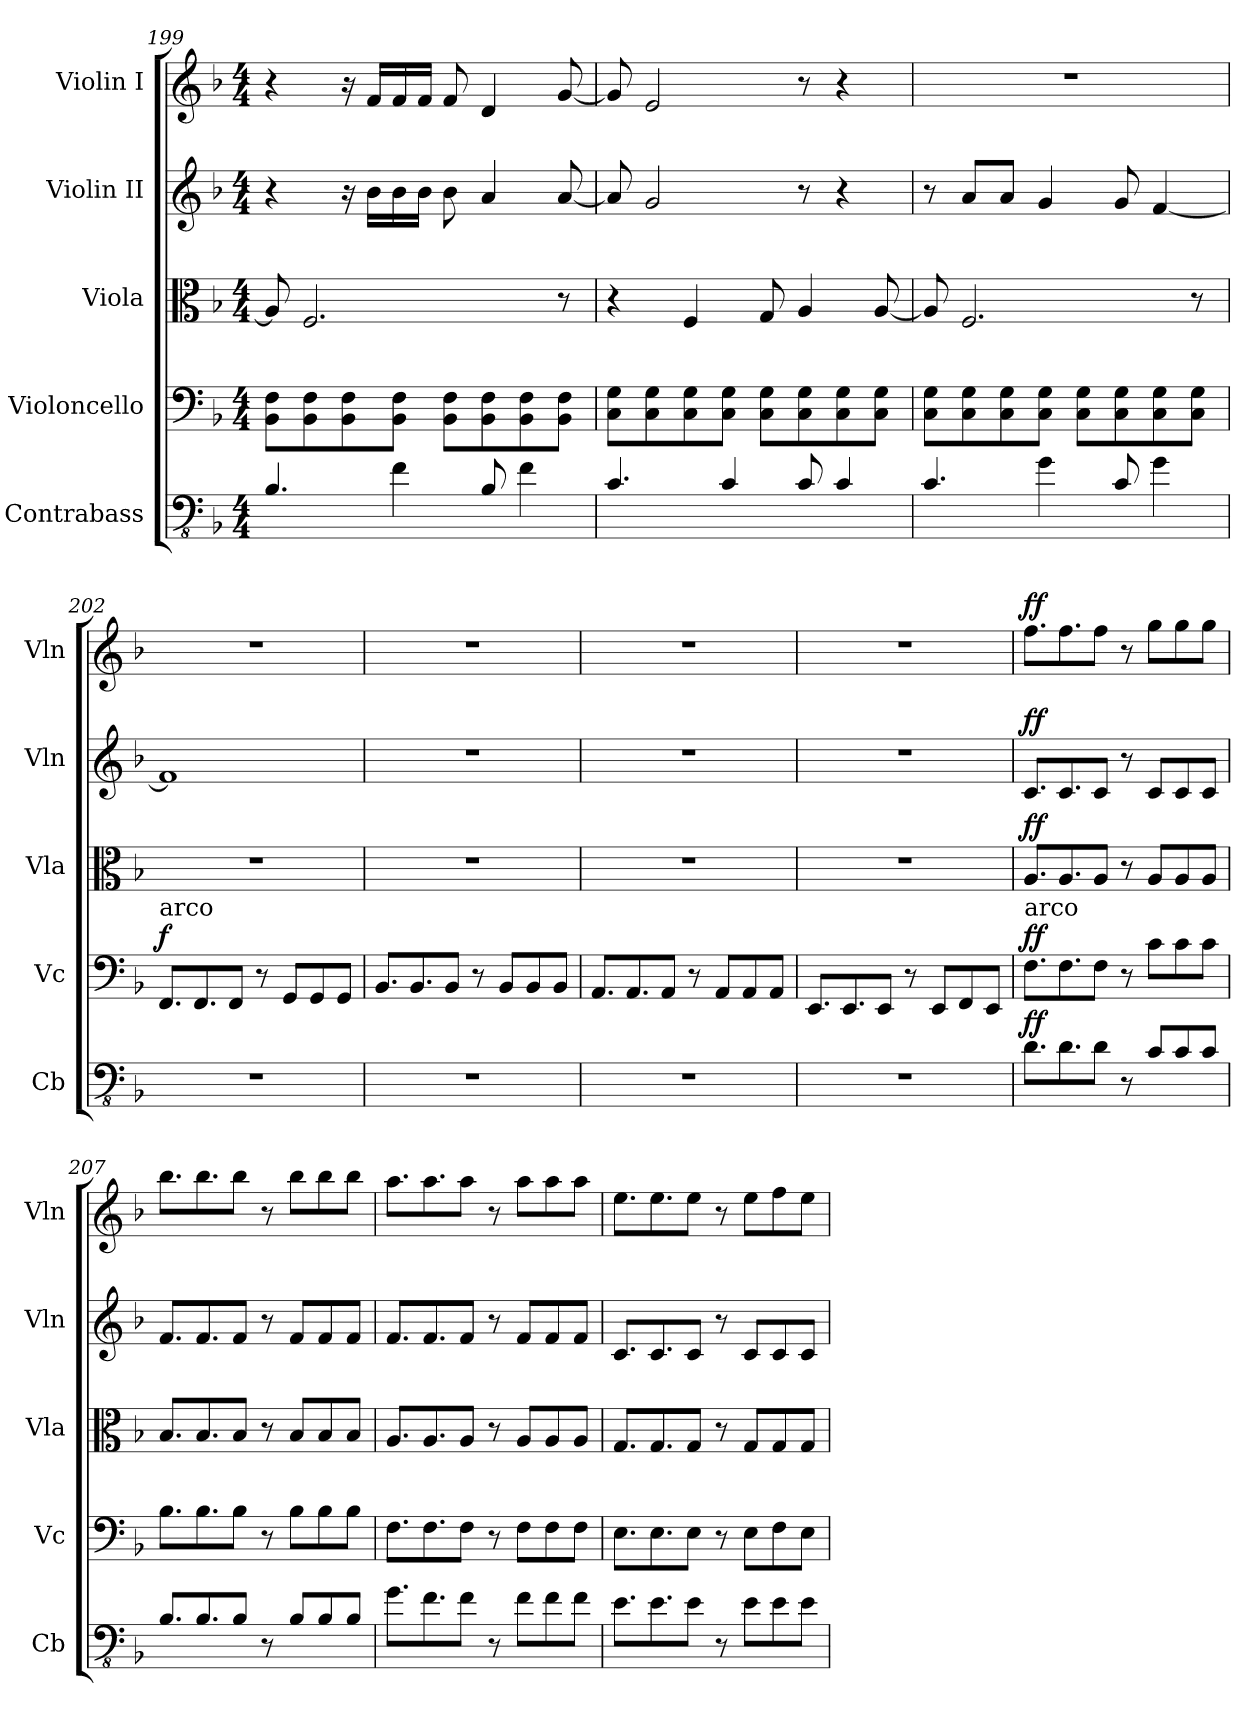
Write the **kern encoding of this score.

**kern	**dynam	**kern	**dynam	**kern	**dynam	**kern	**dynam	**kern	**dynam
*part5	*part5	*part4	*part4	*part3	*part3	*part2	*part2	*part1	*part1
*staff5	*staff5	*staff4	*staff4	*staff3	*staff3	*staff2	*staff2	*staff1	*staff1
*I"Contrabass	*	*I"Violoncello	*	*I"Viola	*	*I"Violin II	*	*I"Violin I	*
*I'Cb	*	*I'Vc	*	*I'Vla	*	*I'Vln	*	*I'Vln	*
*clefFv4	*	*clefF4	*	*clefC3	*	*clefG2	*	*clefG2	*
*ITrd7c12	*	*	*	*	*	*	*	*	*
*k[b-]	*	*k[b-]	*	*k[b-]	*	*k[b-]	*	*k[b-]	*
*M4/4	*	*M4/4	*	*M4/4	*	*M4/4	*	*M4/4	*
=199	=199	=199	=199	=199	=199	=199	=199	=199	=199
4.BBB-/	.	8BB-\ 8F\L	.	8A/]	.	4r	.	4r	.
.	.	8BB-\ 8F\	.	2.F/	.	.	.	.	.
.	.	8BB-\ 8F\	.	.	.	16r	.	16r	.
.	.	.	.	.	.	16b-\LL	.	16f/LL	.
4FF\	.	8BB-\ 8F\J	.	.	.	16b-\	.	16f/	.
.	.	.	.	.	.	16b-\JJ	.	16f/JJ	.
.	.	8BB-\ 8F\L	.	.	.	8b-\	.	8f/	.
8BBB-/	.	8BB-\ 8F\	.	.	.	4a/	.	4d/	.
4FF\	.	8BB-\ 8F\	.	.	.	.	.	.	.
.	.	8BB-\ 8F\J	.	8r	.	[8a/	.	[8g/	.
=200	=200	=200	=200	=200	=200	=200	=200	=200	=200
4.CC/	.	8C\ 8G\L	.	4r	.	8a/]	.	8g/]	.
.	.	8C\ 8G\	.	.	.	2g/	.	2e/	.
.	.	8C\ 8G\	.	4F/	.	.	.	.	.
4CC/	.	8C\ 8G\J	.	.	.	.	.	.	.
.	.	8C\ 8G\L	.	8G/	.	.	.	.	.
8CC/	.	8C\ 8G\	.	4A/	.	8r	.	8r	.
4CC/	.	8C\ 8G\	.	.	.	4r	.	4r	.
.	.	8C\ 8G\J	.	[8A/	.	.	.	.	.
!!LO:PB:g=z
=201	=201	=201	=201	=201	=201	=201	=201	=201	=201
4.CC/	.	8C\ 8G\L	.	8A/]	.	8r	.	1r	.
.	.	8C\ 8G\	.	2.F/	.	8a/L	.	.	.
.	.	8C\ 8G\	.	.	.	8a/J	.	.	.
4GG\	.	8C\ 8G\J	.	.	.	4g/	.	.	.
.	.	8C\ 8G\L	.	.	.	.	.	.	.
8CC/	.	8C\ 8G\	.	.	.	8g/	.	.	.
4GG\	.	8C\ 8G\	.	.	.	[4f/	.	.	.
.	.	8C\ 8G\J	.	8r	.	.	.	.	.
=202	=202	=202	=202	=202	=202	=202	=202	=202	=202
*	*	*	*	*	*	*	*	*MM125	*
!	!	!LO:TX:a:t=arco	!	!	!	!	!	!	!
!	!	!	!LO:DY:a	!	!	!	!	!	!
1r	.	8.FF/L	f	1r	.	1f]	.	1r	.
.	.	8.FF/	.	.	.	.	.	.	.
.	.	8FF/J	.	.	.	.	.	.	.
.	.	8r	.	.	.	.	.	.	.
.	.	8GG/L	.	.	.	.	.	.	.
.	.	8GG/	.	.	.	.	.	.	.
.	.	8GG/J	.	.	.	.	.	.	.
=203	=203	=203	=203	=203	=203	=203	=203	=203	=203
1r	.	8.BB-/L	.	1r	.	1r	.	1r	.
.	.	8.BB-/	.	.	.	.	.	.	.
.	.	8BB-/J	.	.	.	.	.	.	.
.	.	8r	.	.	.	.	.	.	.
.	.	8BB-/L	.	.	.	.	.	.	.
.	.	8BB-/	.	.	.	.	.	.	.
.	.	8BB-/J	.	.	.	.	.	.	.
=204	=204	=204	=204	=204	=204	=204	=204	=204	=204
1r	.	8.AA/L	.	1r	.	1r	.	1r	.
.	.	8.AA/	.	.	.	.	.	.	.
.	.	8AA/J	.	.	.	.	.	.	.
.	.	8r	.	.	.	.	.	.	.
.	.	8AA/L	.	.	.	.	.	.	.
.	.	8AA/	.	.	.	.	.	.	.
.	.	8AA/J	.	.	.	.	.	.	.
=205	=205	=205	=205	=205	=205	=205	=205	=205	=205
1r	.	8.EE/L	.	1r	.	1r	.	1r	.
.	.	8.EE/	.	.	.	.	.	.	.
.	.	8EE/J	.	.	.	.	.	.	.
.	.	8r	.	.	.	.	.	.	.
.	.	8EE/L	.	.	.	.	.	.	.
.	.	8FF/	.	.	.	.	.	.	.
.	.	8EE/J	.	.	.	.	.	.	.
!!LO:LB:g=z
=206	=206	=206	=206	=206	=206	=206	=206	=206	=206
!	!	!LO:TX:a:t=arco	!	!	!	!	!	!	!
!	!LO:DY:a	!	!LO:DY:a	!	!LO:DY:a	!	!LO:DY:a	!	!LO:DY:a
8.DD\L	ff	8.F\L	ff	8.A/L	ff	8.c/L	ff	8.ff\L	ff
8.DD\	.	8.F\	.	8.A/	.	8.c/	.	8.ff\	.
8DD\J	.	8F\J	.	8A/J	.	8c/J	.	8ff\J	.
8r	.	8r	.	8r	.	8r	.	8r	.
8CC/L	.	8c\L	.	8A/L	.	8c/L	.	8gg\L	.
8CC/	.	8c\	.	8A/	.	8c/	.	8gg\	.
8CC/J	.	8c\J	.	8A/J	.	8c/J	.	8gg\J	.
=207	=207	=207	=207	=207	=207	=207	=207	=207	=207
8.BBB-/L	.	8.B-\L	.	8.B-/L	.	8.f/L	.	8.bb-\L	.
8.BBB-/	.	8.B-\	.	8.B-/	.	8.f/	.	8.bb-\	.
8BBB-/J	.	8B-\J	.	8B-/J	.	8f/J	.	8bb-\J	.
8r	.	8r	.	8r	.	8r	.	8r	.
8BBB-/L	.	8B-\L	.	8B-/L	.	8f/L	.	8bb-\L	.
8BBB-/	.	8B-\	.	8B-/	.	8f/	.	8bb-\	.
8BBB-/J	.	8B-\J	.	8B-/J	.	8f/J	.	8bb-\J	.
=208	=208	=208	=208	=208	=208	=208	=208	=208	=208
8.GG\L	.	8.F\L	.	8.A/L	.	8.f/L	.	8.aa\L	.
8.FF\	.	8.F\	.	8.A/	.	8.f/	.	8.aa\	.
8FF\J	.	8F\J	.	8A/J	.	8f/J	.	8aa\J	.
8r	.	8r	.	8r	.	8r	.	8r	.
8FF\L	.	8F\L	.	8A/L	.	8f/L	.	8aa\L	.
8FF\	.	8F\	.	8A/	.	8f/	.	8aa\	.
8FF\J	.	8F\J	.	8A/J	.	8f/J	.	8aa\J	.
=209	=209	=209	=209	=209	=209	=209	=209	=209	=209
8.EE\L	.	8.E\L	.	8.G/L	.	8.c/L	.	8.ee\L	.
8.EE\	.	8.E\	.	8.G/	.	8.c/	.	8.ee\	.
8EE\J	.	8E\J	.	8G/J	.	8c/J	.	8ee\J	.
8r	.	8r	.	8r	.	8r	.	8r	.
8EE\L	.	8E\L	.	8G/L	.	8c/L	.	8ee\L	.
8EE\	.	8F\	.	8G/	.	8c/	.	8ff\	.
8EE\J	.	8E\J	.	8G/J	.	8c/J	.	8ee\J	.
=	=	=	=	=	=	=	=	=	=
*-	*-	*-	*-	*-	*-	*-	*-	*-	*-
